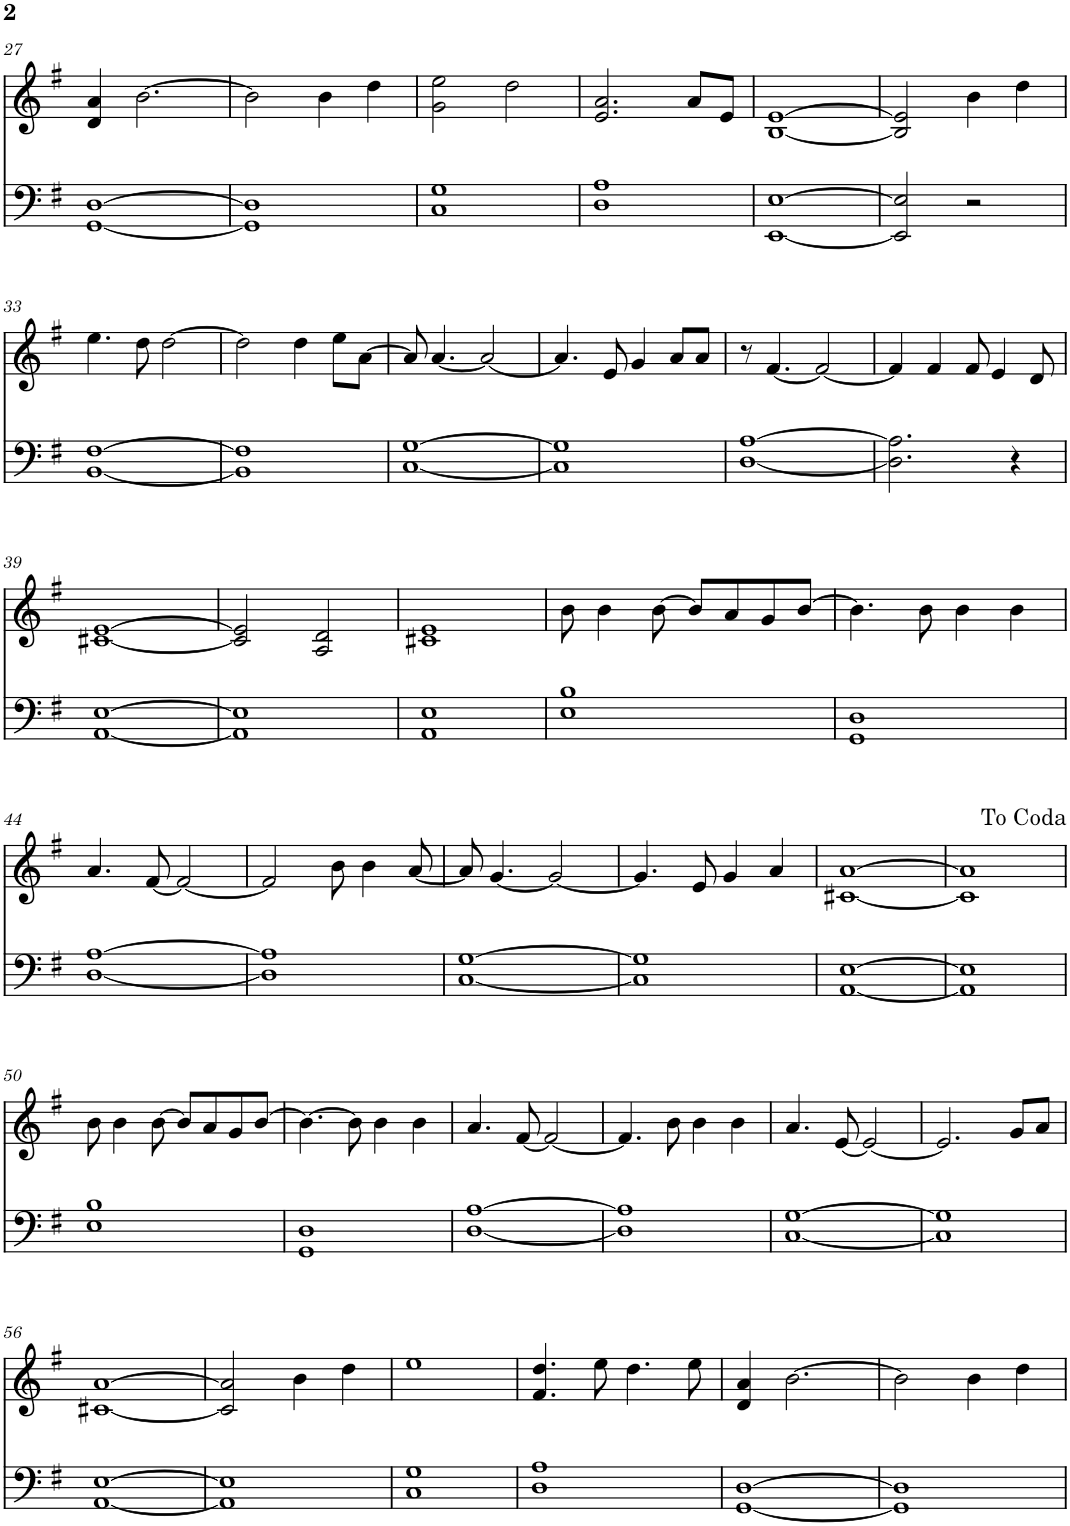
**kern	**kern
*part2	*part1
*staff2	*staff1
*I"Piano	*I"Piano
*I'Pno	*I'Pno
!!LO:PB:g=z
*clefF4	*clefG2
*k[f#]	*k[f#]
*M4/4	*M4/4
=27	=27
[1GG [1D	4d/ 4a/
.	[2.b\
=28	=28
1GG] 1D]	2b\]
.	4b\
.	4dd\
=29	=29
1C 1G	2g\ 2ee\
.	2dd\
=30	=30
1D 1A	2.e/ 2.a/
.	8a/L
.	8e/J
=31	=31
[1EE [1E	[1B [1e
=32	=32
2EE/] 2E/]	2B/] 2e/]
2r	4b\
.	4dd\
!!LO:LB:g=z
=33	=33
[1BB [1F#	4.ee\
.	8dd\
.	[2dd\
=34	=34
1BB] 1F#]	2dd\]
.	4dd\
.	8ee\L
.	[8a\J
=35	=35
[1C [1G	8a/]
.	[4.a/
.	2a/_
=36	=36
1C] 1G]	4.a/]
.	8e/
.	4g/
.	8a/L
.	8a/J
=37	=37
[1D [1A	8r
.	[4.f#/
.	2f#/_
=38	=38
2.D\] 2.A\]	4f#/]
.	4f#/
.	8f#/
.	4e/
4r	.
.	8d/
!!LO:LB:g=z
=39	=39
[1AA [1E	[1c#X [1e
=40	=40
1AA] 1E]	2c#/] 2e/]
.	2A/ 2d/
=41	=41
1AA 1E	1c#X 1e
=42	=42
1E 1B	8b\
.	4b\
.	[8b\
.	8b/L]
.	8a/
.	8g/
.	[8b/J
=43	=43
1GG 1D	4.b\]
.	8b\
.	4b\
.	4b\
!!LO:LB:g=z
=44	=44
[1D [1A	4.a/
.	[8f#/
.	2f#/_
=45	=45
1D] 1A]	2f#/]
.	8b\
.	4b\
.	[8a/
=46	=46
[1C [1G	8a/]
.	[4.g/
.	2g/_
=47	=47
1C] 1G]	4.g/]
.	8e/
.	4g/
.	4a/
=48	=48
[1AA [1E	[1c#X [1a
=49	=49
1AA] 1E]	1c#] 1a]
!!LO:LB:g=z
=50	=50
1E 1B	8b\
.	4b\
.	[8b\
.	8b/L]
.	8a/
.	8g/
.	[8b/J
=51	=51
1GG 1D	4.b\_
.	8b\]
.	4b\
.	4b\
=52	=52
[1D [1A	4.a/
.	[8f#/
.	2f#/_
=53	=53
1D] 1A]	4.f#/]
.	8b\
.	4b\
.	4b\
=54	=54
[1C [1G	4.a/
.	[8e/
.	2e/_
=55	=55
1C] 1G]	2.e/]
.	8g/L
.	8a/J
!!LO:LB:g=z
=56	=56
[1AA [1E	[1c#X [1a
=57	=57
1AA] 1E]	2c#/] 2a/]
.	4b\
.	4dd\
=58	=58
1C 1G	1ee
=59	=59
1D 1A	4.f#/ 4.dd/
.	8ee\
.	4.dd\
.	8ee\
=60	=60
[1GG [1D	4d/ 4a/
.	[2.b\
=61	=61
1GG] 1D]	2b\]
.	4b\
.	4dd\
=	=
*-	*-
